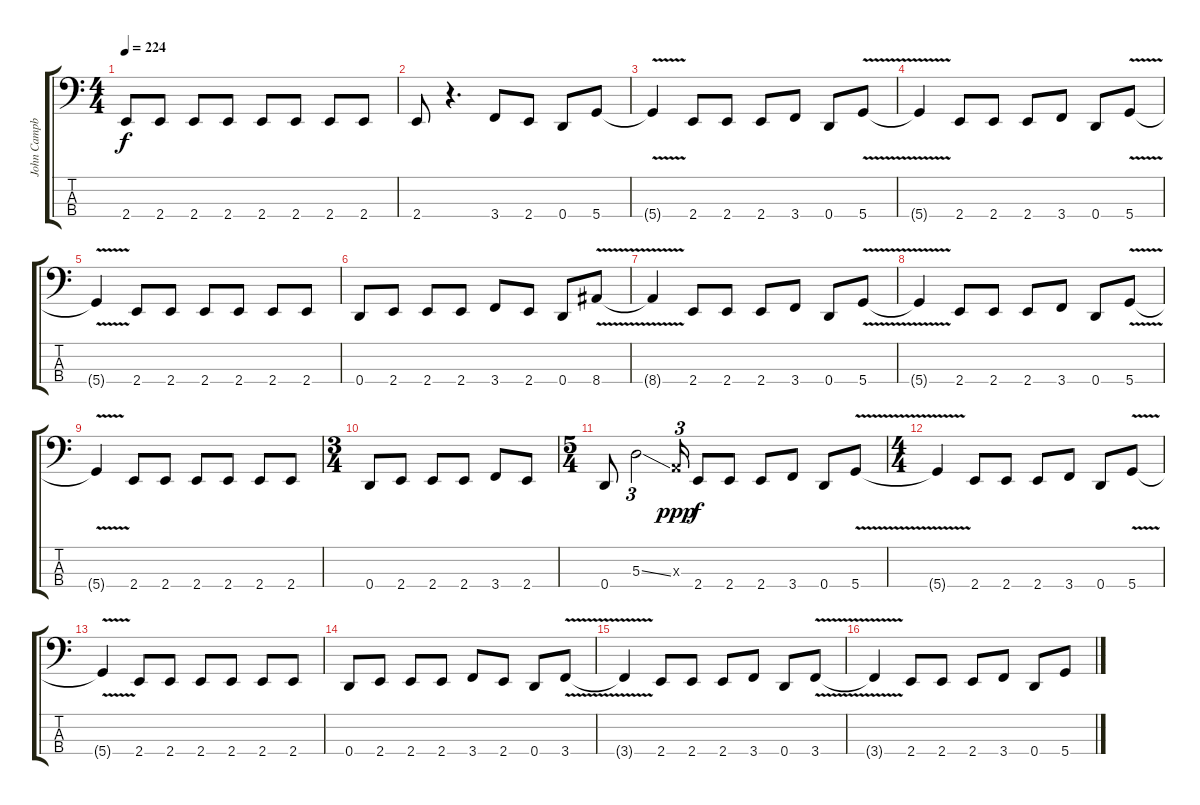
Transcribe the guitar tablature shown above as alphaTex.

\track ("John Campbell - Bass Guitar" "John Campb") {instrument electricbasspick}
\staff {score tabs}
\tuning (G2 D2 A1 D1) {hide}
\ts (4 4)
\tempo 224
\clef f4
\ks c
2.4.8{dy f} 2.4.8 2.4.8 2.4.8 2.4.8 2.4.8 2.4.8 2.4.8 |
2.4.8 r.4{d} 3.4.8 2.4.8 0.4.8 5.4.8 |
5.4{v t}.4 2.4.8 2.4.8 2.4.8 3.4.8 0.4.8 5.4{v}.8 |
5.4{v t}.4 2.4.8 2.4.8 2.4.8 3.4.8 0.4.8 5.4{v}.8 |
5.4{v t}.4 2.4.8 2.4.8 2.4.8 2.4.8 2.4.8 2.4.8 |
0.4.8 2.4.8 2.4.8 2.4.8 3.4.8 2.4.8 0.4.8 8.4{v}.8 |
8.4{v t}.4 2.4.8 2.4.8 2.4.8 3.4.8 0.4.8 5.4{v}.8 |
5.4{v t}.4 2.4.8 2.4.8 2.4.8 3.4.8 0.4.8 5.4{v}.8 |
5.4{v t}.4 2.4.8 2.4.8 2.4.8 2.4.8 2.4.8 2.4.8 |
\ts (3 4)
0.4.8 2.4.8 2.4.8 2.4.8 3.4.8 2.4.8 |
\ts (5 4)
0.4.8 5.3{ss}.2{tu (3 2)} 0.3{x}.16{tu (3 2) dy ppp} 2.4.8{dy f} 2.4.8 2.4.8 3.4.8 0.4.8 5.4{v}.8 |
\ts (4 4)
5.4{v t}.4 2.4.8 2.4.8 2.4.8 3.4.8 0.4.8 5.4{v}.8 |
5.4{v t}.4 2.4.8 2.4.8 2.4.8 2.4.8 2.4.8 2.4.8 |
0.4.8 2.4.8 2.4.8 2.4.8 3.4.8 2.4.8 0.4.8 3.4{v}.8 |
3.4{v t}.4 2.4.8 2.4.8 2.4.8 3.4.8 0.4.8 3.4{v}.8 |
3.4{v t}.4 2.4.8 2.4.8 2.4.8 3.4.8 0.4.8 5.4.8
